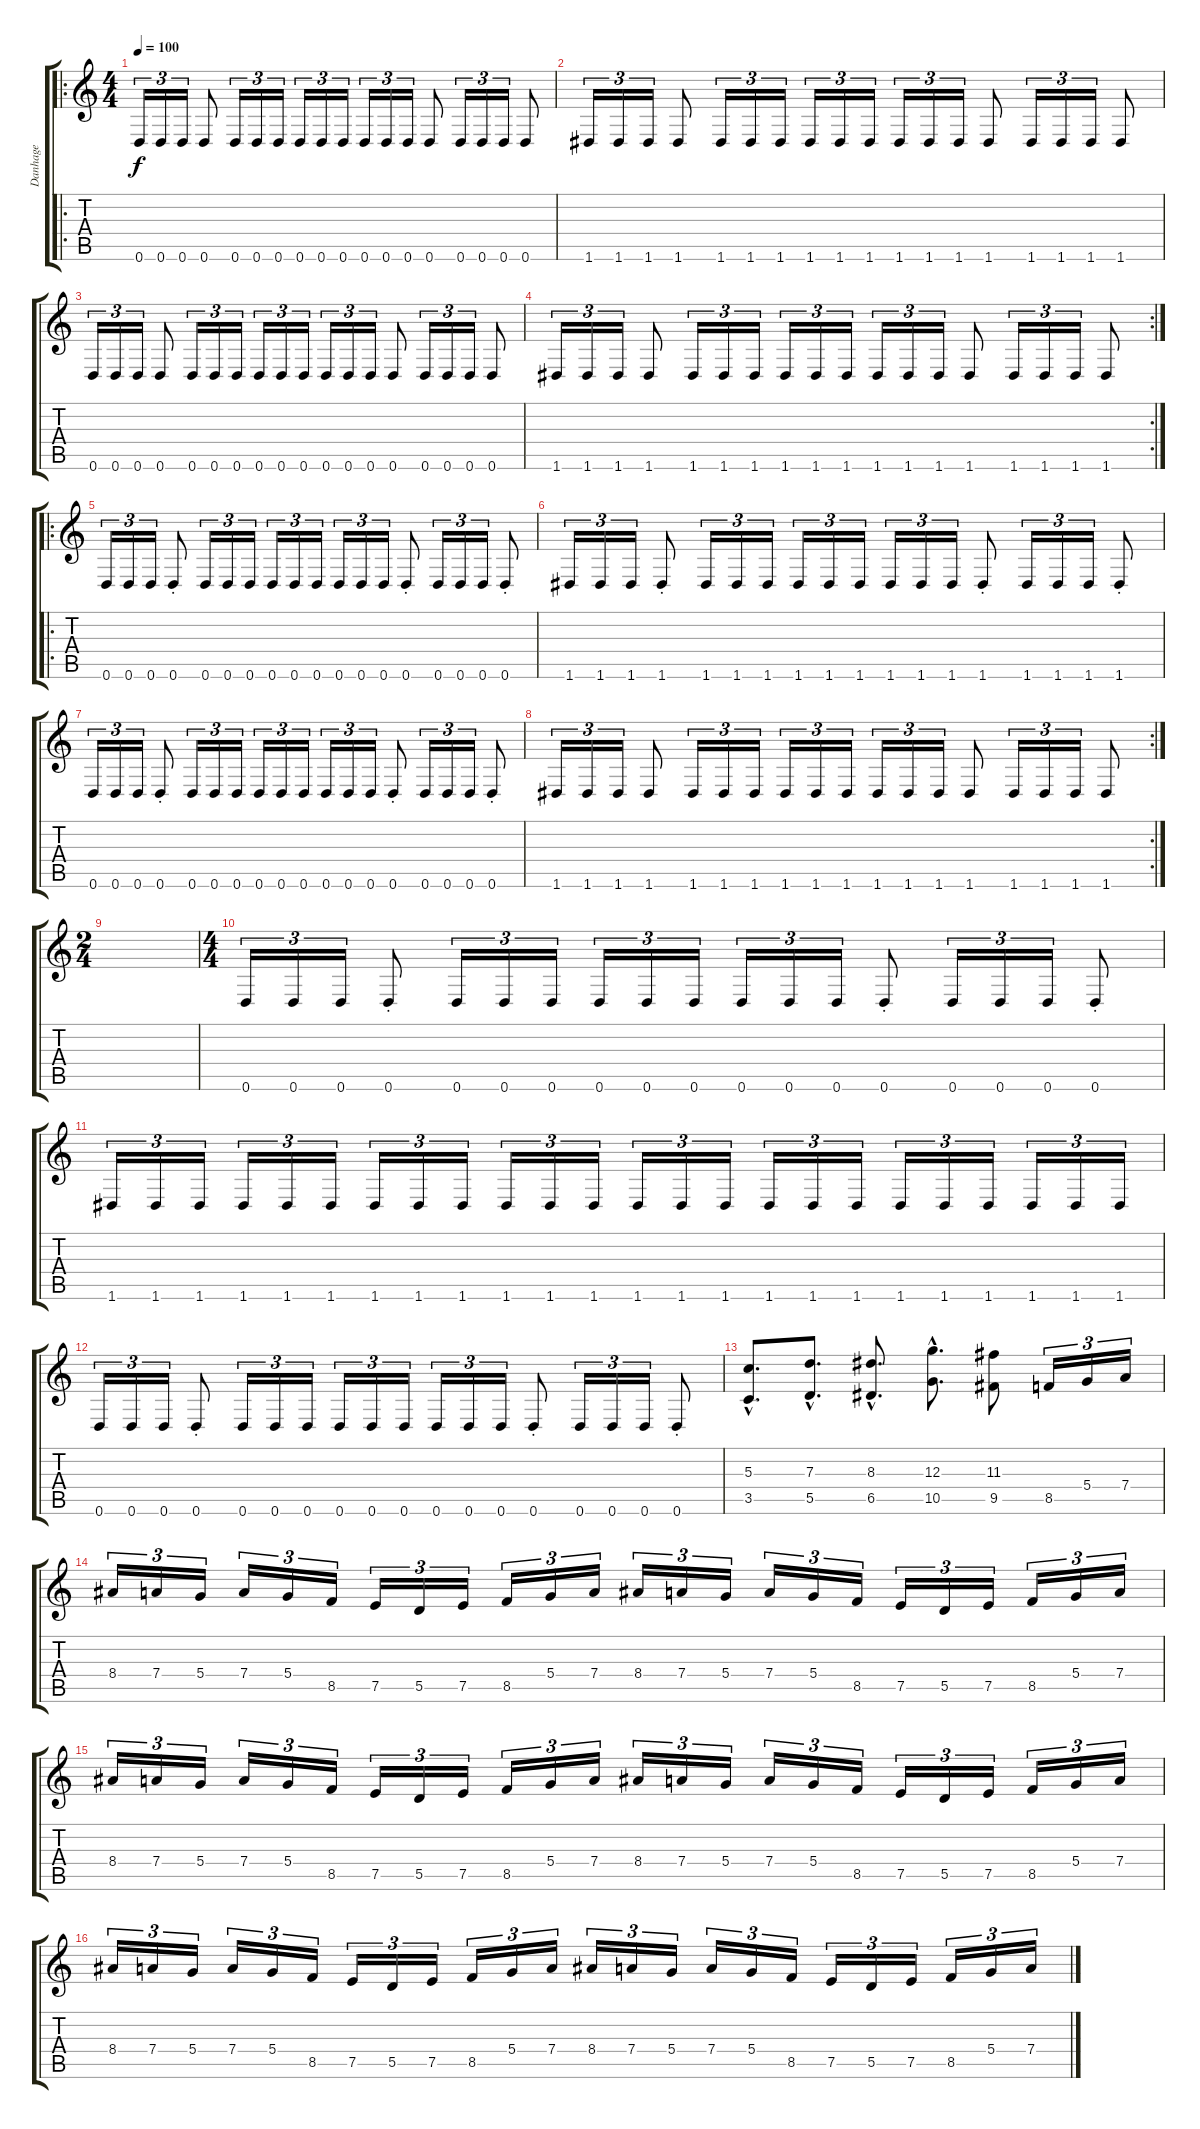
\track ("Danhage" "Danhage") {instrument distortionguitar}
\staff {score tabs}
\tuning (E4 B3 G3 D3 A2 D2) {hide}
\ro
\ts (4 4)
\tempo 100
\clef g2
\ks c
0.6.16{tu (3 2) dy f instrument distortionguitar} 0.6.16{tu (3 2)} 0.6.16{tu (3 2)} 0.6.8 0.6.16{tu (3 2)} 0.6.16{tu (3 2)} 0.6.16{tu (3 2)} 0.6.16{tu (3 2)} 0.6.16{tu (3 2)} 0.6.16{tu (3 2)} 0.6.16{tu (3 2)} 0.6.16{tu (3 2)} 0.6.16{tu (3 2)} 0.6.8 0.6.16{tu (3 2)} 0.6.16{tu (3 2)} 0.6.16{tu (3 2)} 0.6.8 |
1.6.16{tu (3 2)} 1.6.16{tu (3 2)} 1.6.16{tu (3 2)} 1.6.8 1.6.16{tu (3 2)} 1.6.16{tu (3 2)} 1.6.16{tu (3 2)} 1.6.16{tu (3 2)} 1.6.16{tu (3 2)} 1.6.16{tu (3 2)} 1.6.16{tu (3 2)} 1.6.16{tu (3 2)} 1.6.16{tu (3 2)} 1.6.8 1.6.16{tu (3 2)} 1.6.16{tu (3 2)} 1.6.16{tu (3 2)} 1.6.8 |
0.6.16{tu (3 2)} 0.6.16{tu (3 2)} 0.6.16{tu (3 2)} 0.6.8 0.6.16{tu (3 2)} 0.6.16{tu (3 2)} 0.6.16{tu (3 2)} 0.6.16{tu (3 2)} 0.6.16{tu (3 2)} 0.6.16{tu (3 2)} 0.6.16{tu (3 2)} 0.6.16{tu (3 2)} 0.6.16{tu (3 2)} 0.6.8 0.6.16{tu (3 2)} 0.6.16{tu (3 2)} 0.6.16{tu (3 2)} 0.6.8 |
\rc 2
1.6.16{tu (3 2)} 1.6.16{tu (3 2)} 1.6.16{tu (3 2)} 1.6.8 1.6.16{tu (3 2)} 1.6.16{tu (3 2)} 1.6.16{tu (3 2)} 1.6.16{tu (3 2)} 1.6.16{tu (3 2)} 1.6.16{tu (3 2)} 1.6.16{tu (3 2)} 1.6.16{tu (3 2)} 1.6.16{tu (3 2)} 1.6.8 1.6.16{tu (3 2)} 1.6.16{tu (3 2)} 1.6.16{tu (3 2)} 1.6.8 |
\ro
0.6.16{tu (3 2)} 0.6.16{tu (3 2)} 0.6.16{tu (3 2)} 0.6{st}.8 0.6.16{tu (3 2)} 0.6.16{tu (3 2)} 0.6.16{tu (3 2)} 0.6.16{tu (3 2)} 0.6.16{tu (3 2)} 0.6.16{tu (3 2)} 0.6.16{tu (3 2)} 0.6.16{tu (3 2)} 0.6.16{tu (3 2)} 0.6{st}.8 0.6.16{tu (3 2)} 0.6.16{tu (3 2)} 0.6.16{tu (3 2)} 0.6{st}.8 |
1.6.16{tu (3 2)} 1.6.16{tu (3 2)} 1.6.16{tu (3 2)} 1.6{st}.8 1.6.16{tu (3 2)} 1.6.16{tu (3 2)} 1.6.16{tu (3 2)} 1.6.16{tu (3 2)} 1.6.16{tu (3 2)} 1.6.16{tu (3 2)} 1.6.16{tu (3 2)} 1.6.16{tu (3 2)} 1.6.16{tu (3 2)} 1.6{st}.8 1.6.16{tu (3 2)} 1.6.16{tu (3 2)} 1.6.16{tu (3 2)} 1.6{st}.8 |
0.6.16{tu (3 2)} 0.6.16{tu (3 2)} 0.6.16{tu (3 2)} 0.6{st}.8 0.6.16{tu (3 2)} 0.6.16{tu (3 2)} 0.6.16{tu (3 2)} 0.6.16{tu (3 2)} 0.6.16{tu (3 2)} 0.6.16{tu (3 2)} 0.6.16{tu (3 2)} 0.6.16{tu (3 2)} 0.6.16{tu (3 2)} 0.6{st}.8 0.6.16{tu (3 2)} 0.6.16{tu (3 2)} 0.6.16{tu (3 2)} 0.6{st}.8 |
\rc 2
1.6.16{tu (3 2)} 1.6.16{tu (3 2)} 1.6.16{tu (3 2)} 1.6.8 1.6.16{tu (3 2)} 1.6.16{tu (3 2)} 1.6.16{tu (3 2)} 1.6.16{tu (3 2)} 1.6.16{tu (3 2)} 1.6.16{tu (3 2)} 1.6.16{tu (3 2)} 1.6.16{tu (3 2)} 1.6.16{tu (3 2)} 1.6.8 1.6.16{tu (3 2)} 1.6.16{tu (3 2)} 1.6.16{tu (3 2)} 1.6.8 |
\ts (2 4)
|
\ts (4 4)
0.6.16{tu (3 2)} 0.6.16{tu (3 2)} 0.6.16{tu (3 2)} 0.6{st}.8 0.6.16{tu (3 2)} 0.6.16{tu (3 2)} 0.6.16{tu (3 2)} 0.6.16{tu (3 2)} 0.6.16{tu (3 2)} 0.6.16{tu (3 2)} 0.6.16{tu (3 2)} 0.6.16{tu (3 2)} 0.6.16{tu (3 2)} 0.6{st}.8 0.6.16{tu (3 2)} 0.6.16{tu (3 2)} 0.6.16{tu (3 2)} 0.6{st}.8 |
1.6.16{tu (3 2)} 1.6.16{tu (3 2)} 1.6.16{tu (3 2)} 1.6.16{tu (3 2)} 1.6.16{tu (3 2)} 1.6.16{tu (3 2)} 1.6.16{tu (3 2)} 1.6.16{tu (3 2)} 1.6.16{tu (3 2)} 1.6.16{tu (3 2)} 1.6.16{tu (3 2)} 1.6.16{tu (3 2)} 1.6.16{tu (3 2)} 1.6.16{tu (3 2)} 1.6.16{tu (3 2)} 1.6.16{tu (3 2)} 1.6.16{tu (3 2)} 1.6.16{tu (3 2)} 1.6.16{tu (3 2)} 1.6.16{tu (3 2)} 1.6.16{tu (3 2)} 1.6.16{tu (3 2)} 1.6.16{tu (3 2)} 1.6.16{tu (3 2)} |
0.6.16{tu (3 2)} 0.6.16{tu (3 2)} 0.6.16{tu (3 2)} 0.6{st}.8 0.6.16{tu (3 2)} 0.6.16{tu (3 2)} 0.6.16{tu (3 2)} 0.6.16{tu (3 2)} 0.6.16{tu (3 2)} 0.6.16{tu (3 2)} 0.6.16{tu (3 2)} 0.6.16{tu (3 2)} 0.6.16{tu (3 2)} 0.6{st}.8 0.6.16{tu (3 2)} 0.6.16{tu (3 2)} 0.6.16{tu (3 2)} 0.6{st}.8 |
(5.3{hac} 3.5{hac}).8{d} (7.3{hac} 5.5{hac}).8{d} (8.3{hac} 6.5{hac}).8{d} (12.3{hac} 10.5{hac}).8{d} (11.3 9.5).8 8.5.16{tu (3 2)} 5.4.16{tu (3 2)} 7.4.16{tu (3 2)} |
8.4.16{tu (3 2)} 7.4.16{tu (3 2)} 5.4.16{tu (3 2)} 7.4.16{tu (3 2)} 5.4.16{tu (3 2)} 8.5.16{tu (3 2)} 7.5.16{tu (3 2)} 5.5.16{tu (3 2)} 7.5.16{tu (3 2)} 8.5.16{tu (3 2)} 5.4.16{tu (3 2)} 7.4.16{tu (3 2)} 8.4.16{tu (3 2)} 7.4.16{tu (3 2)} 5.4.16{tu (3 2)} 7.4.16{tu (3 2)} 5.4.16{tu (3 2)} 8.5.16{tu (3 2)} 7.5.16{tu (3 2)} 5.5.16{tu (3 2)} 7.5.16{tu (3 2)} 8.5.16{tu (3 2)} 5.4.16{tu (3 2)} 7.4.16{tu (3 2)} |
8.4.16{tu (3 2)} 7.4.16{tu (3 2)} 5.4.16{tu (3 2)} 7.4.16{tu (3 2)} 5.4.16{tu (3 2)} 8.5.16{tu (3 2)} 7.5.16{tu (3 2)} 5.5.16{tu (3 2)} 7.5.16{tu (3 2)} 8.5.16{tu (3 2)} 5.4.16{tu (3 2)} 7.4.16{tu (3 2)} 8.4.16{tu (3 2)} 7.4.16{tu (3 2)} 5.4.16{tu (3 2)} 7.4.16{tu (3 2)} 5.4.16{tu (3 2)} 8.5.16{tu (3 2)} 7.5.16{tu (3 2)} 5.5.16{tu (3 2)} 7.5.16{tu (3 2)} 8.5.16{tu (3 2)} 5.4.16{tu (3 2)} 7.4.16{tu (3 2)} |
8.4.16{tu (3 2)} 7.4.16{tu (3 2)} 5.4.16{tu (3 2)} 7.4.16{tu (3 2)} 5.4.16{tu (3 2)} 8.5.16{tu (3 2)} 7.5.16{tu (3 2)} 5.5.16{tu (3 2)} 7.5.16{tu (3 2)} 8.5.16{tu (3 2)} 5.4.16{tu (3 2)} 7.4.16{tu (3 2)} 8.4.16{tu (3 2)} 7.4.16{tu (3 2)} 5.4.16{tu (3 2)} 7.4.16{tu (3 2)} 5.4.16{tu (3 2)} 8.5.16{tu (3 2)} 7.5.16{tu (3 2)} 5.5.16{tu (3 2)} 7.5.16{tu (3 2)} 8.5.16{tu (3 2)} 5.4.16{tu (3 2)} 7.4.16{tu (3 2)}
